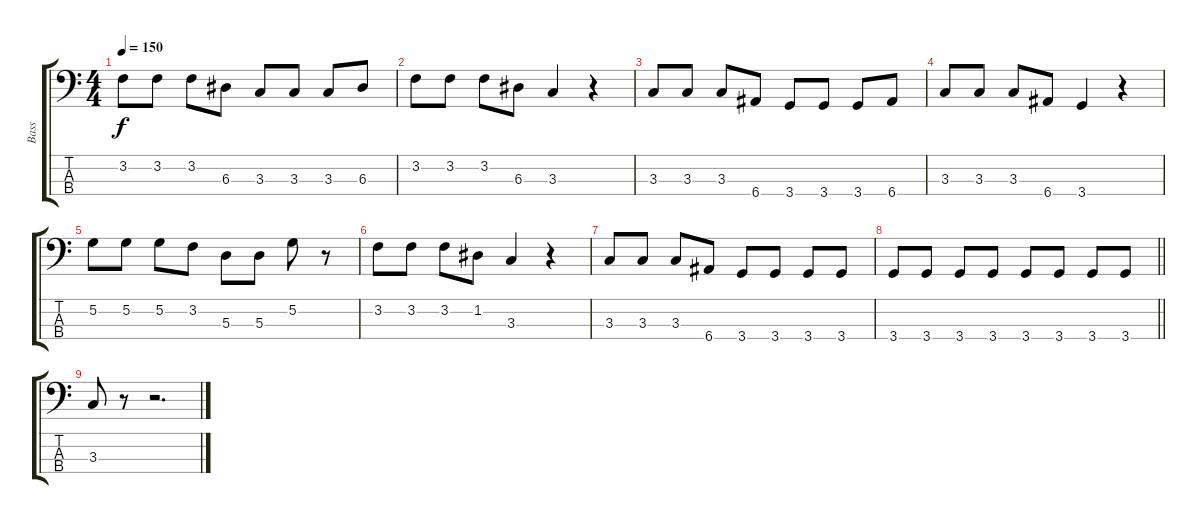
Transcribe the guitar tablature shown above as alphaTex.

\track ("Bass" "Bass") {instrument electricbassfinger}
\staff {score tabs}
\tuning (G2 D2 A1 E1) {hide}
\ts (4 4)
\tempo 150
\clef f4
\ks c
3.2.8{dy f} 3.2.8 3.2.8 6.3.8 3.3.8 3.3.8 3.3.8 6.3.8 |
3.2.8 3.2.8 3.2.8 6.3.8 3.3.4 r.4 |
3.3.8 3.3.8 3.3.8 6.4.8 3.4.8 3.4.8 3.4.8 6.4.8 |
3.3.8 3.3.8 3.3.8 6.4.8 3.4.4 r.4 |
5.2.8 5.2.8 5.2.8 3.2.8 5.3.8 5.3.8 5.2.8 r.8 |
3.2.8 3.2.8 3.2.8 1.2.8 3.3.4 r.4 |
3.3.8 3.3.8 3.3.8 6.4.8 3.4.8 3.4.8 3.4.8 3.4.8 |
\barLineRight lightlight
3.4.8 3.4.8 3.4.8 3.4.8 3.4.8 3.4.8 3.4.8 3.4.8 |
3.3.8 r.8 r.2{d}
